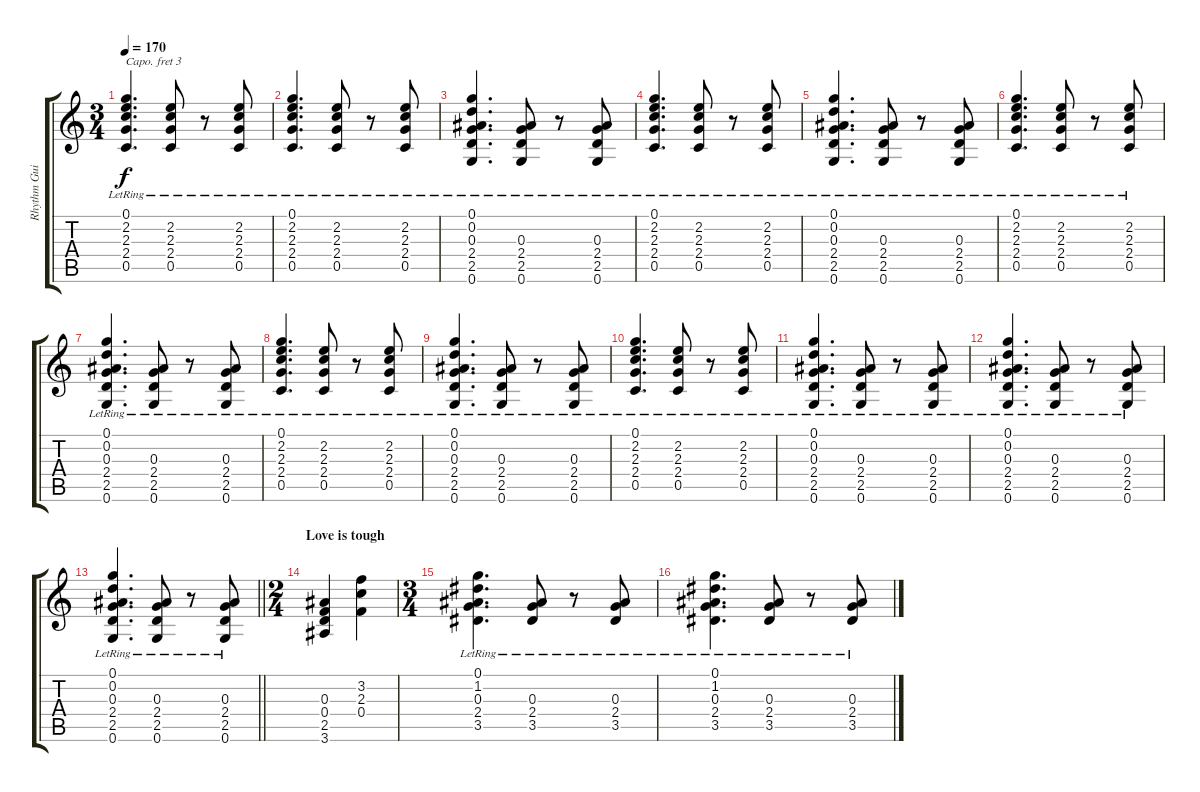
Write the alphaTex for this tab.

\track ("Rhythm Guitar" "Rhythm Gui") {instrument acousticguitarsteel}
\staff {score tabs}
\capo 3
\tuning (E4 B3 G3 D3 A2 E2) {hide}
\ts (3 4)
\tempo 170
\clef g2
\ks c
(0.1{lr} 2.2{lr} 2.3{lr} 2.4{lr} 0.5{lr}).4{d dy f} (2.2 2.3{lr} 2.4{lr} 0.5{lr}).8 r.8 (2.2 2.3{lr} 2.4{lr} 0.5{lr}).8 |
(0.1{lr} 2.2{lr} 2.3{lr} 2.4{lr} 0.5{lr}).4{d} (2.2 2.3{lr} 2.4{lr} 0.5{lr}).8 r.8 (2.2 2.3{lr} 2.4{lr} 0.5{lr}).8 |
(0.1{lr} 0.2{lr} 0.3{lr} 2.4{lr} 2.5{lr} 0.6).4{d} (0.3{lr} 2.4{lr} 2.5{lr} 0.6).8 r.8 (0.3{lr} 2.4{lr} 2.5{lr} 0.6).8 |
(0.1{lr} 2.2{lr} 2.3{lr} 2.4{lr} 0.5{lr}).4{d} (2.2 2.3{lr} 2.4{lr} 0.5{lr}).8 r.8 (2.2 2.3{lr} 2.4{lr} 0.5{lr}).8 |
(0.1{lr} 0.2{lr} 0.3{lr} 2.4{lr} 2.5{lr} 0.6).4{d} (0.3{lr} 2.4{lr} 2.5{lr} 0.6).8 r.8 (0.3{lr} 2.4{lr} 2.5{lr} 0.6).8 |
(0.1{lr} 2.2{lr} 2.3{lr} 2.4{lr} 0.5{lr}).4{d} (2.2 2.3{lr} 2.4{lr} 0.5{lr}).8 r.8 (2.2 2.3{lr} 2.4{lr} 0.5{lr}).8 |
(0.1{lr} 0.2{lr} 0.3{lr} 2.4{lr} 2.5{lr} 0.6).4{d} (0.3{lr} 2.4{lr} 2.5{lr} 0.6).8 r.8 (0.3{lr} 2.4{lr} 2.5{lr} 0.6).8 |
(0.1{lr} 2.2{lr} 2.3{lr} 2.4{lr} 0.5{lr}).4{d} (2.2 2.3{lr} 2.4{lr} 0.5{lr}).8 r.8 (2.2 2.3{lr} 2.4{lr} 0.5{lr}).8 |
(0.1{lr} 0.2{lr} 0.3{lr} 2.4{lr} 2.5{lr} 0.6).4{d} (0.3{lr} 2.4{lr} 2.5{lr} 0.6).8 r.8 (0.3{lr} 2.4{lr} 2.5{lr} 0.6).8 |
(0.1{lr} 2.2{lr} 2.3{lr} 2.4{lr} 0.5{lr}).4{d} (2.2 2.3{lr} 2.4{lr} 0.5{lr}).8 r.8 (2.2 2.3{lr} 2.4{lr} 0.5{lr}).8 |
(0.1{lr} 0.2{lr} 0.3{lr} 2.4{lr} 2.5{lr} 0.6).4{d} (0.3{lr} 2.4{lr} 2.5{lr} 0.6).8 r.8 (0.3{lr} 2.4{lr} 2.5{lr} 0.6).8 |
(0.1{lr} 0.2{lr} 0.3{lr} 2.4{lr} 2.5{lr} 0.6).4{d} (0.3{lr} 2.4{lr} 2.5{lr} 0.6).8 r.8 (0.3{lr} 2.4{lr} 2.5{lr} 0.6).8 |
\barLineRight lightlight
(0.1{lr} 0.2{lr} 0.3{lr} 2.4{lr} 2.5{lr} 0.6).4{d} (0.3{lr} 2.4{lr} 2.5{lr} 0.6).8 r.8 (0.3{lr} 2.4{lr} 2.5{lr} 0.6).8 |
\ts (2 4)
\section ("" "Love is tough")
(0.3 0.4 2.5 3.6).4 (3.2 2.3 0.4).4 |
\ts (3 4)
(0.1{lr} 1.2{lr} 0.3{lr} 2.4{lr} 3.5{lr}).4{d} (0.3{lr} 2.4{lr} 3.5{lr}).8 r.8 (0.3{lr} 2.4{lr} 3.5{lr}).8 |
(0.1{lr} 1.2{lr} 0.3{lr} 2.4{lr} 3.5{lr}).4{d} (0.3{lr} 2.4{lr} 3.5{lr}).8 r.8 (0.3{lr} 2.4{lr} 3.5{lr}).8
